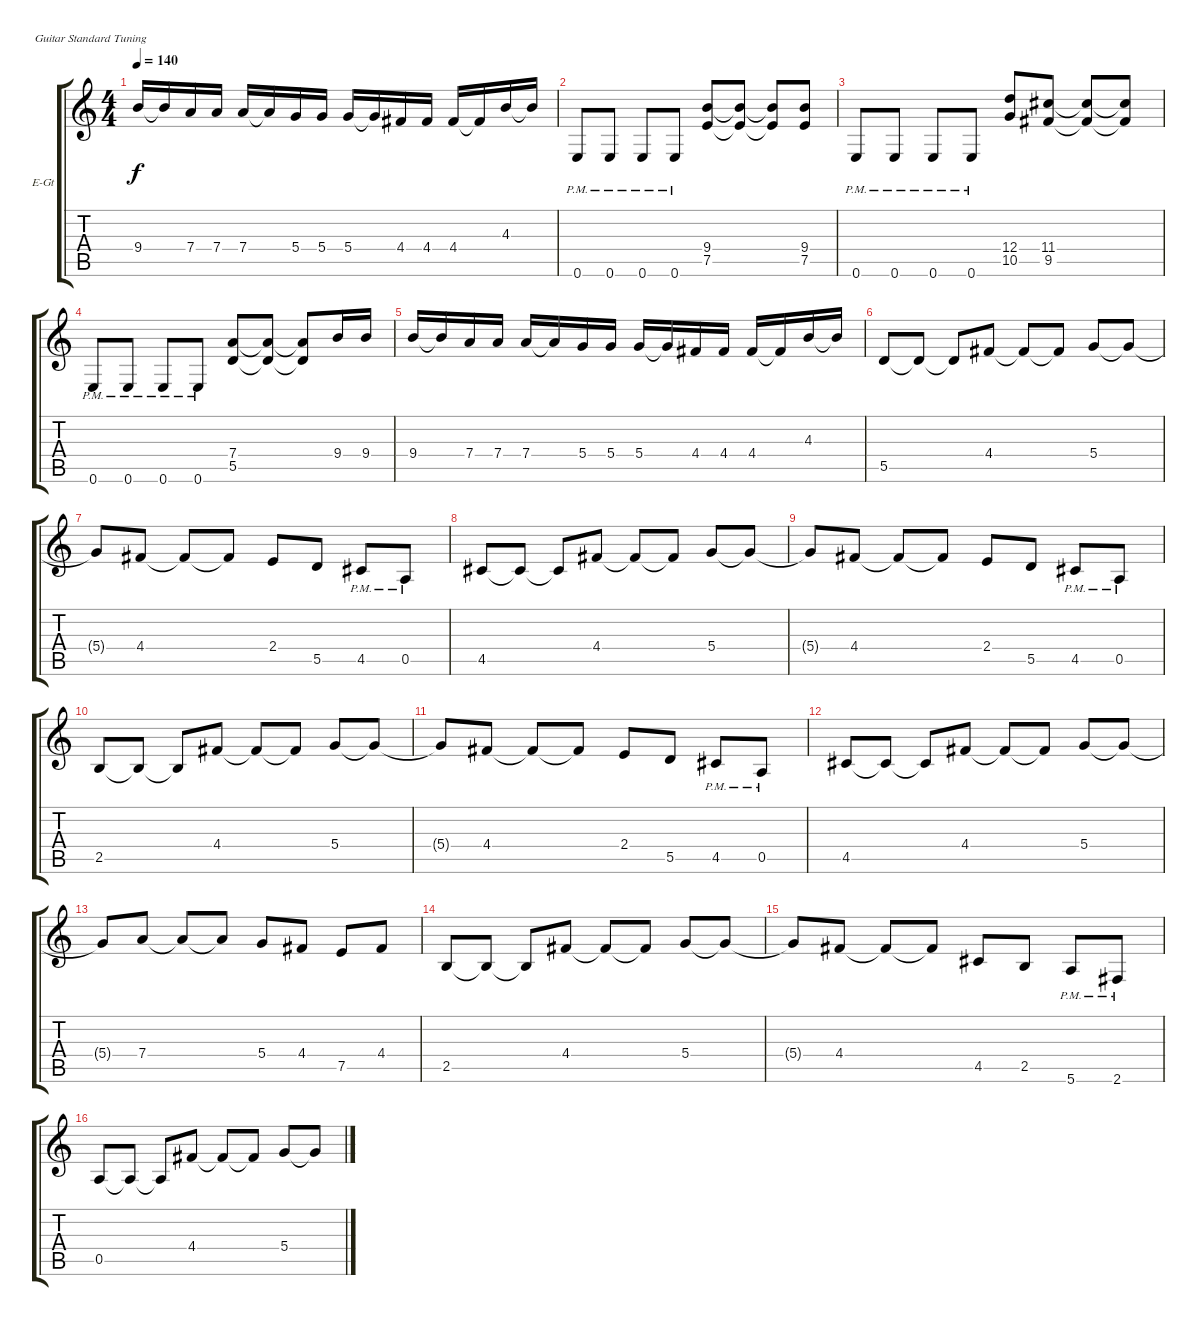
\defaultSystemsLayout 4
\bracketExtendMode groupsimilarinstruments
\firstSystemTrackNameOrientation horizontal
\otherSystemsTrackNameOrientation horizontal
\track ("Electric Guitar" "E-Gt") {instrument distortionguitar}
\staff {score tabs}
\tuning (E4 B3 G3 D3 A2 E2)
\ts (4 4)
\tempo 140
\clef g2
\ks c
9.4.16{dy f} 9.4{t}.16 7.4.16 7.4.16 7.4.16 7.4{t}.16 5.4.16 5.4.16 5.4.16 5.4{t}.16 4.4.16 4.4.16 4.4.16 4.4{t}.16 4.3.16 4.3{t}.16 |
0.6{pm}.8 0.6{pm}.8 0.6{pm}.8 0.6{pm}.8 (7.5 9.4).8 (7.5{t} 9.4{t}).8 (7.5{t} 9.4{t}).8 (7.5 9.4).8 |
0.6{pm}.8 0.6{pm}.8 0.6{pm}.8 0.6{pm}.8 (10.5 12.4).8 (9.5 11.4).8 (9.5{t} 11.4{t}).8 (9.5{t} 11.4{t}).8 |
0.6{pm}.8 0.6{pm}.8 0.6{pm}.8 0.6{pm}.8 (5.5 7.4).8 (5.5{t} 7.4{t}).8 (5.5{t} 7.4{t}).8 9.4.16 9.4.16 |
9.4.16 9.4{t}.16 7.4.16 7.4.16 7.4.16 7.4{t}.16 5.4.16 5.4.16 5.4.16 5.4{t}.16 4.4.16 4.4.16 4.4.16 4.4{t}.16 4.3.16 4.3{t}.16 |
5.5.8 5.5{t}.8 5.5{t}.8 4.4.8 4.4{t}.8 4.4{t}.8 5.4.8 5.4{t}.8 |
5.4{t}.8 4.4.8 4.4{t}.8 4.4{t}.8 2.4.8 5.5.8 4.5{pm}.8 0.5{pm}.8 |
4.5.8 4.5{t}.8 4.5{t}.8 4.4.8 4.4{t}.8 4.4{t}.8 5.4.8 5.4{t}.8 |
5.4{t}.8 4.4.8 4.4{t}.8 4.4{t}.8 2.4.8 5.5.8 4.5{pm}.8 0.5{pm}.8 |
2.5.8 2.5{t}.8 2.5{t}.8 4.4.8 4.4{t}.8 4.4{t}.8 5.4.8 5.4{t}.8 |
5.4{t}.8 4.4.8 4.4{t}.8 4.4{t}.8 2.4.8 5.5.8 4.5{pm}.8 0.5{pm}.8 |
4.5.8 4.5{t}.8 4.5{t}.8 4.4.8 4.4{t}.8 4.4{t}.8 5.4.8 5.4{t}.8 |
5.4{t}.8 7.4.8 7.4{t}.8 7.4{t}.8 5.4.8 4.4.8 7.5.8 4.4.8 |
2.5.8 2.5{t}.8 2.5{t}.8 4.4.8 4.4{t}.8 4.4{t}.8 5.4.8 5.4{t}.8 |
5.4{t}.8 4.4.8 4.4{t}.8 4.4{t}.8 4.5.8 2.5.8 5.6{pm}.8 2.6{pm}.8 |
0.5.8 0.5{t}.8 0.5{t}.8 4.4.8 4.4{t}.8 4.4{t}.8 5.4.8 5.4{t}.8
